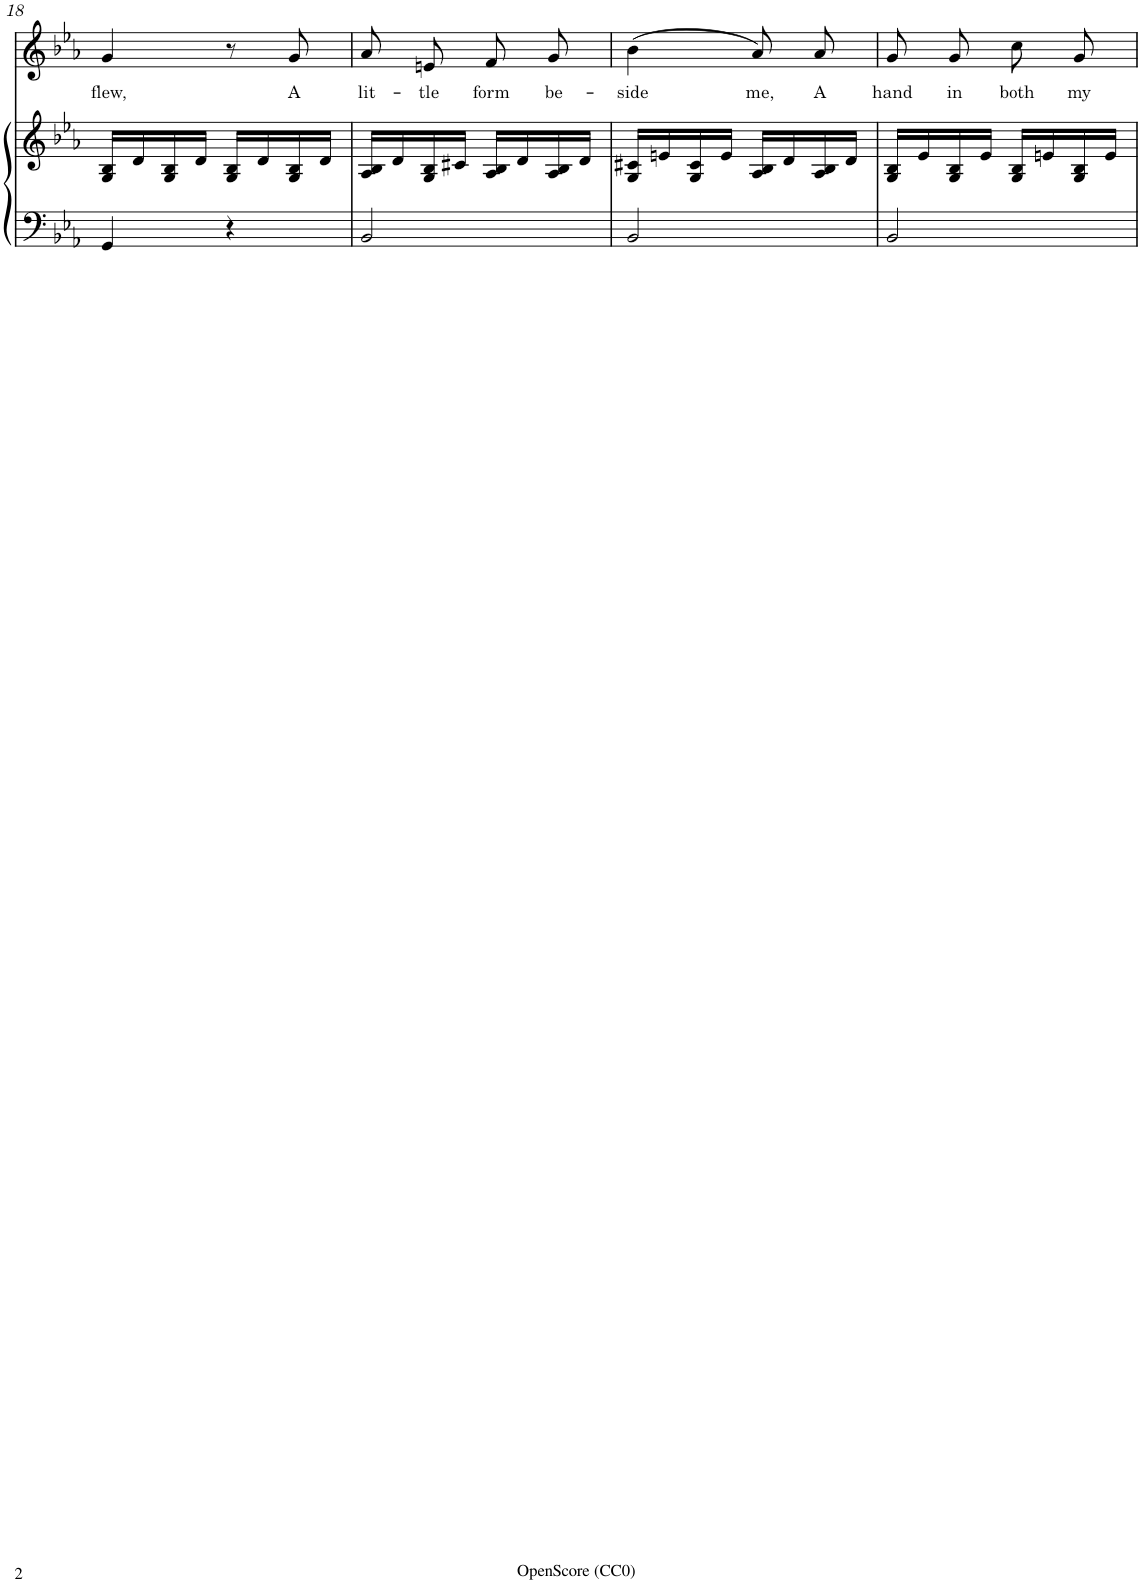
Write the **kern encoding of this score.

**kern	**kern	**kern	**text
*part2	*part2	*part1	*part1
*staff3	*staff2	*staff1	*staff1
*I"Piano	*	*I"Voice	*
*I'Pno	*	*	*
!!LO:PB:g=z
*clefF4	*clefG2	*clefG2	*
*k[b-e-a-]	*k[b-e-a-]	*k[b-e-a-]	*
*M2/4	*M2/4	*M2/4	*
=18	=18	=18	=18
!	!	!	!LO:LY:b
4GG/	16G/ 16B-/LL	4g/	flew,
.	16d/	.	.
.	16G/ 16B-/	.	.
.	16d/JJ	.	.
4r	16G/ 16B-/LL	8r	.
.	16d/	.	.
!	!	!	!LO:LY:b
.	16G/ 16B-/	8g/	A
.	16d/JJ	.	.
=19	=19	=19	=19
!	!	!	!LO:LY:b
2BB-/	16A-/ 16B-/LL	8a-/L	lit-
.	16d/	.	.
!	!	!	!LO:LY:b
.	16G/ 16B-/	8en/J	-tle
.	16c#X/JJ	.	.
!	!	!	!LO:LY:b
.	16A-/ 16B-/LL	8f/L	form
.	16d/	.	.
!	!	!	!LO:LY:b
.	16A-/ 16B-/	8g/J	be-
.	16d/JJ	.	.
=20	=20	=20	=20
!	!	!	!LO:LY:b
2BB-/	16G/ 16c#X/LL	(4b-\	-side
.	16en/	.	.
.	16G/ 16c#/	.	.
.	16e/JJ	.	.
!	!	!	!LO:LY:b
.	16A-/ 16B-/LL	8a-/L)	me,
.	16d/	.	.
!	!	!	!LO:LY:b
.	16A-/ 16B-/	8a-/J	A
.	16d/JJ	.	.
=21	=21	=21	=21
!	!	!	!LO:LY:b
2BB-/	16G/ 16B-/LL	8g/L	hand
.	16e-/	.	.
!	!	!	!LO:LY:b
.	16G/ 16B-/	8g/J	in
.	16e-/JJ	.	.
!	!	!	!LO:LY:b
.	16G/ 16B-/LL	8cc/L	both
.	16en/	.	.
!	!	!	!LO:LY:b
.	16G/ 16B-/	8g/J	my
.	16e/JJ	.	.
=	=	=	=
*-	*-	*-	*-
